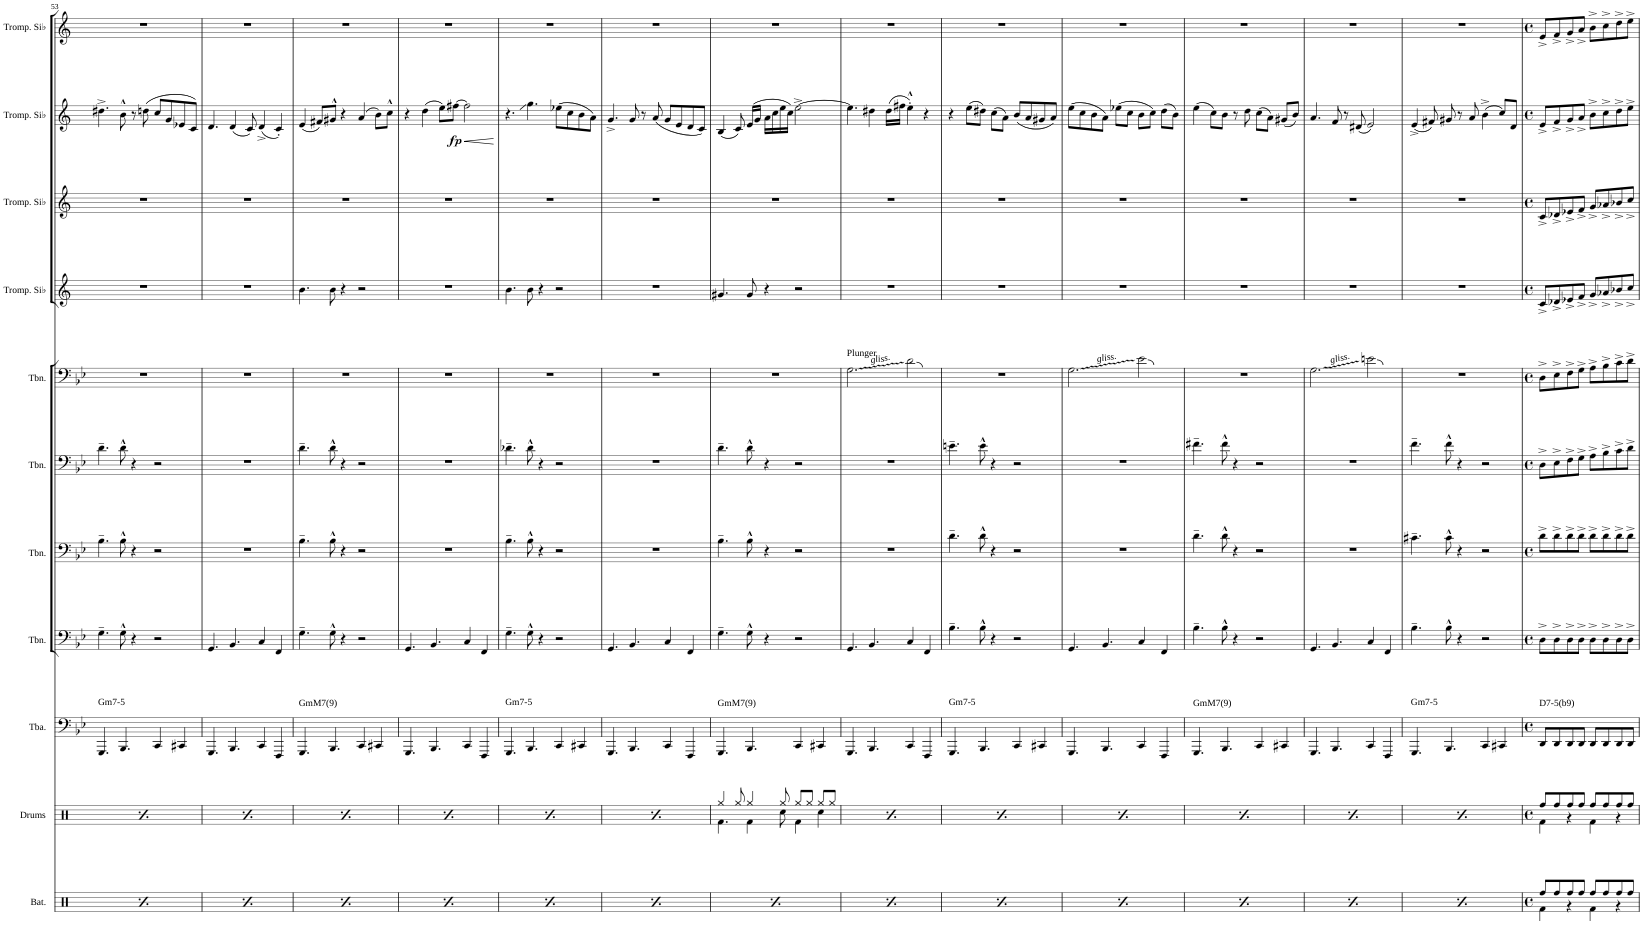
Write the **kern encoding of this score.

**kern	**kern	**kern	**kern	**kern	**kern	**kern	**kern	**kern	**kern	**dynam	**kern
*part11	*part10	*part9	*part8	*part7	*part6	*part5	*part4	*part3	*part2	*part2	*part1
*staff11	*staff10	*staff9	*staff8	*staff7	*staff6	*staff5	*staff4	*staff3	*staff2	*staff2	*staff1
*I"Batterie	*I"Drums	*I"Tuba	*I"Trombone	*I"Trombone	*I"Trombone	*I"Trombone	*I"Trompette en Sib	*I"Trompette en Sib	*I"Trompette en Sib	*	*I"Trompette en Sib
*I'Bat.	*I'Drums	*I'Tba.	*I'Tbn.	*I'Tbn.	*I'Tbn.	*I'Tbn.	*I'Tromp. Sib	*I'Tromp. Sib	*I'Tromp. Sib	*	*I'Tromp. Sib
!!LO:PB:g=z
*clefX	*clefX	*clefF4	*clefF4	*clefF4	*clefF4	*clefF4	*clefG2	*clefG2	*clefG2	*	*clefG2
*	*	*	*	*	*	*	*Trd1c2	*Trd1c2	*Trd1c2	*	*Trd1c2
*k[]	*k[]	*k[b-e-]	*k[b-e-]	*k[b-e-]	*k[b-e-]	*k[b-e-]	*k[]	*k[]	*k[]	*	*k[]
*M5/4	*M5/4	*M5/4	*M5/4	*M5/4	*M5/4	*M5/4	*M5/4	*M5/4	*M5/4	*	*M5/4
=53	=53	=53	=53	=53	=53	=53	=53	=53	=53	=53	=53
*^	*^	*	*	*	*	*	*	*	*	*	*
!	!	!	!	!LO:TX:a:t=Gm7-5	!	!	!	!	!	!	!	!	!
4Rgg/	4.Rf\	4Rgg/	4.Rf\	4.GGG/	4.G~\	4.B-~\	4.d~\	4%5r	4%5r	4%5r	4.dd#X^\	.	4%5r
8Rgg/	.	8Rgg/	.	.	.	.	.	.	.	.	.	.	.
4Rgg/	4Rf\	4Rgg/	4Rf\	4.BBB-/	8G^^\	8B-^^\	8d^^\	.	.	.	8b^^\	.	.
.	.	.	.	.	4r	4r	4r	.	.	.	8r	.	.
8Rgg/	8Rcc\	8Rgg/	8Rcc\	.	.	.	.	.	.	.	(8ddn\	.	.
8Rgg/L	4Rf\	8Rgg/L	4Rf\	4CC/	2r	2r	2r	.	.	.	8cc/L	.	.
8Rgg/J	.	8Rgg/J	.	.	.	.	.	.	.	.	8g/	.	.
8Rgg/L	4Rcc\	8Rgg/L	4Rcc\	4CC#X/	.	.	.	.	.	.	8e-X/	.	.
8Rgg/J	.	8Rgg/J	.	.	.	.	.	.	.	.	8c/J)	.	.
=54	=54	=54	=54	=54	=54	=54	=54	=54	=54	=54	=54	=54	=54
4Rgg/	4.Rf\	4Rgg/	4.Rf\	4.GGG/	4.GG/	4%5r	4%5r	4%5r	4%5r	4%5r	4.d/	.	4%5r
8Rgg/	.	8Rgg/	.	.	.	.	.	.	.	.	.	.	.
4Rgg/	4Rf\	4Rgg/	4Rf\	4.BBB-/	4.BB-/	.	.	.	.	.	(4d/	.	.
8Rgg/	8Rcc\	8Rgg/	8Rcc\	.	.	.	.	.	.	.	8c/)	.	.
8Rgg/L	4Rf\	8Rgg/L	4Rf\	4CC/	4C/	.	.	.	.	.	(4d^/	.	.
8Rgg/J	.	8Rgg/J	.	.	.	.	.	.	.	.	.	.	.
8Rgg/L	4Rcc\	8Rgg/L	4Rcc\	4FFF/	4FF/	.	.	.	.	.	4c'/)	.	.
8Rgg/J	.	8Rgg/J	.	.	.	.	.	.	.	.	.	.	.
=55	=55	=55	=55	=55	=55	=55	=55	=55	=55	=55	=55	=55	=55
!	!	!	!	!LO:TX:a:t=GmM7(9)	!	!	!	!	!	!	!	!	!
4Rgg/	4.Rf\	4Rgg/	4.Rf\	4.GGG/	4.G~\	4.B-~\	4.d~\	4%5r	4.b\	4%5r	(4e/	.	4%5r
8Rgg/	.	8Rgg/	.	.	.	.	.	.	.	.	8f#X/L)	.	.
4Rgg/	4Rf\	4Rgg/	4Rf\	4.BBB-/	8G^^\	8B-^^\	8d^^\	.	8b\	.	8g#X^^/J	.	.
.	.	.	.	.	4r	4r	4r	.	4r	.	4r	.	.
8Rgg/	8Rcc\	8Rgg/	8Rcc\	.	.	.	.	.	.	.	.	.	.
8Rgg/L	4Rf\	8Rgg/L	4Rf\	4CC/	2r	2r	2r	.	2r	.	(4a/	.	.
8Rgg/J	.	8Rgg/J	.	.	.	.	.	.	.	.	.	.	.
8Rgg/L	4Rcc\	8Rgg/L	4Rcc\	4CC#X/	.	.	.	.	.	.	8b\L)	.	.
8Rgg/J	.	8Rgg/J	.	.	.	.	.	.	.	.	8cc^^\J	.	.
=56	=56	=56	=56	=56	=56	=56	=56	=56	=56	=56	=56	=56	=56
4Rgg/	4.Rf\	4Rgg/	4.Rf\	4.GGG/	4.GG/	4%5r	4%5r	4%5r	4%5r	4%5r	4r	.	4%5r
8Rgg/	.	8Rgg/	.	.	.	.	.	.	.	.	(4dd\	.	.
4Rgg/	4Rf\	4Rgg/	4Rf\	4.BBB-/	4.BB-/	.	.	.	.	.	.	.	.
.	.	.	.	.	.	.	.	.	.	.	8ee\L)	.	.
!	!	!	!	!	!	!	!	!	!	!	!	!LO:DY:b	!
8Rgg/	8Rcc\	8Rgg/	8Rcc\	.	.	.	.	.	.	.	[8ff#X\J	fp	.
!	!	!	!	!	!	!	!	!	!	!	!	!LO:HP:b	!
8Rgg/L	4Rf\	8Rgg/L	4Rf\	4CC/	4C/	.	.	.	.	.	2ff#\]	<	.
8Rgg/J	.	8Rgg/J	.	.	.	.	.	.	.	.	.	.	.
8Rgg/L	4Rcc\	8Rgg/L	4Rcc\	4FFF/	4FF/	.	.	.	.	.	.	.	.
8Rgg/J	.	8Rgg/J	.	.	.	.	.	.	.	.	.	.	.
*v	*v	*	*	*	*	*	*	*	*	*	*	*	*
*	*v	*v	*	*	*	*	*	*	*	*	*	*
.	.	.	.	.	.	.	.	.	.	[	.
=57	=57	=57	=57	=57	=57	=57	=57	=57	=57	=57	=57
*^	*^	*	*	*	*	*	*	*	*	*	*
!	!	!	!	!LO:TX:a:t=Gm7-5	!	!	!	!	!	!	!	!	!
4Rgg/	4.Rf\	4Rgg/	4.Rf\	4.GGG/	4.G~\	4.B-~\	4.d-X~\	4%5r	4.b\	4%5r	4.r	.	4%5r
8Rgg/	.	8Rgg/	.	.	.	.	.	.	.	.	.	.	.
4Rgg/	4Rf\	4Rgg/	4Rf\	4.BBB-/	8G^^\	8B-^^\	8d-^^\	.	8b\	.	4.gg\	.	.
.	.	.	.	.	4r	4r	4r	.	4r	.	.	.	.
8Rgg/	8Rcc\	8Rgg/	8Rcc\	.	.	.	.	.	.	.	.	.	.
8Rgg/L	4Rf\	8Rgg/L	4Rf\	4CC/	2r	2r	2r	.	2r	.	(8ee-X\L	.	.
8Rgg/J	.	8Rgg/J	.	.	.	.	.	.	.	.	8cc\	.	.
8Rgg/L	4Rcc\	8Rgg/L	4Rcc\	4CC#X/	.	.	.	.	.	.	8b\	.	.
8Rgg/J	.	8Rgg/J	.	.	.	.	.	.	.	.	8a\J)	.	.
=58	=58	=58	=58	=58	=58	=58	=58	=58	=58	=58	=58	=58	=58
4Rgg/	4.Rf\	4Rgg/	4.Rf\	4.GGG/	4.GG/	4%5r	4%5r	4%5r	4%5r	4%5r	4.g^/	.	4%5r
8Rgg/	.	8Rgg/	.	.	.	.	.	.	.	.	.	.	.
4Rgg/	4Rf\	4Rgg/	4Rf\	4.BBB-/	4.BB-/	.	.	.	.	.	8g/	.	.
.	.	.	.	.	.	.	.	.	.	.	8r	.	.
8Rgg/	8Rcc\	8Rgg/	8Rcc\	.	.	.	.	.	.	.	(8a/	.	.
8Rgg/L	4Rf\	8Rgg/L	4Rf\	4CC/	4C/	.	.	.	.	.	8g/L	.	.
8Rgg/J	.	8Rgg/J	.	.	.	.	.	.	.	.	8e/	.	.
8Rgg/L	4Rcc\	8Rgg/L	4Rcc\	4FFF/	4FF/	.	.	.	.	.	8d/	.	.
8Rgg/J	.	8Rgg/J	.	.	.	.	.	.	.	.	8c/J)	.	.
=59	=59	=59	=59	=59	=59	=59	=59	=59	=59	=59	=59	=59	=59
!	!	!	!	!LO:TX:a:t=GmM7(9)	!	!	!	!	!	!	!	!	!
4Rgg/	4.Rf\	4Rgg/	4.Rf\	4.GGG/	4.G~\	4.B-~\	4.d~\	4%5r	4.g#X/	4%5r	(4B/	.	4%5r
8Rgg/	.	8Rgg/	.	.	.	.	.	.	.	.	8c/)	.	.
4Rgg/	4Rf\	4Rgg/	4Rf\	4.BBB-/	8G^^\	8B-^^\	8d^^\	.	8g#/	.	(16e/LL	.	.
.	.	.	.	.	.	.	.	.	.	.	16g/JJ	.	.
.	.	.	.	.	4r	4r	4r	.	4r	.	16a\LL	.	.
.	.	.	.	.	.	.	.	.	.	.	16cc\	.	.
8Rgg/	8Rcc\	8Rgg/	8Rcc\	.	.	.	.	.	.	.	16ee\	.	.
.	.	.	.	.	.	.	.	.	.	.	16cc\JJ)	.	.
8Rgg/L	4Rf\	8Rgg/L	4Rf\	4CC/	2r	2r	2r	.	2r	.	[2ee^\	.	.
8Rgg/J	.	8Rgg/J	.	.	.	.	.	.	.	.	.	.	.
8Rgg/L	4Rcc\	8Rgg/L	4Rcc\	4CC#X/	.	.	.	.	.	.	.	.	.
8Rgg/J	.	8Rgg/J	.	.	.	.	.	.	.	.	.	.	.
=60	=60	=60	=60	=60	=60	=60	=60	=60	=60	=60	=60	=60	=60
!	!	!	!	!	!	!	!	!LO:TX:a:t=Plunger	!	!	!	!	!
4Rgg/	4.Rf\	4Rgg/	4.Rf\	4.GGG/	4.GG/	4%5r	4%5r	2.G\	4%5r	4%5r	4.ee\]	.	4%5r
8Rgg/	.	8Rgg/	.	.	.	.	.	.	.	.	.	.	.
4Rgg/	4Rf\	4Rgg/	4Rf\	4.BBB-/	4.BB-/	.	.	.	.	.	4dd#X\	.	.
8Rgg/	8Rcc\	8Rgg/	8Rcc\	.	.	.	.	.	.	.	(16dd#\LL	.	.
.	.	.	.	.	.	.	.	.	.	.	16ff#X\JJ	.	.
8Rgg/L	4Rf\	8Rgg/L	4Rf\	4CC/	4C/	.	.	2d\	.	.	4ee'^^\)	.	.
8Rgg/J	.	8Rgg/J	.	.	.	.	.	.	.	.	.	.	.
8Rgg/L	4Rcc\	8Rgg/L	4Rcc\	4FFF/	4FF/	.	.	.	.	.	4r	.	.
8Rgg/J	.	8Rgg/J	.	.	.	.	.	.	.	.	.	.	.
=61	=61	=61	=61	=61	=61	=61	=61	=61	=61	=61	=61	=61	=61
!	!	!	!	!LO:TX:a:t=Gm7-5	!	!	!	!	!	!	!	!	!
4Rgg/	4.Rf\	4Rgg/	4.Rf\	4.GGG/	4.B-~\	4.d~\	4.en~\	4%5r	4%5r	4%5r	4r	.	4%5r
8Rgg/	.	8Rgg/	.	.	.	.	.	.	.	.	(8ee\L	.	.
4Rgg/	4Rf\	4Rgg/	4Rf\	4.BBB-/	8B-^^\	8d^^\	8e^^\	.	.	.	8dd#X\J)	.	.
.	.	.	.	.	4r	4r	4r	.	.	.	(8cc\L	.	.
8Rgg/	8Rcc\	8Rgg/	8Rcc\	.	.	.	.	.	.	.	8a\J)	.	.
8Rgg/L	4Rf\	8Rgg/L	4Rf\	4CC/	2r	2r	2r	.	.	.	(8b/L	.	.
8Rgg/J	.	8Rgg/J	.	.	.	.	.	.	.	.	8a/	.	.
8Rgg/L	4Rcc\	8Rgg/L	4Rcc\	4CC#X/	.	.	.	.	.	.	8g#X/	.	.
8Rgg/J	.	8Rgg/J	.	.	.	.	.	.	.	.	8a/J)	.	.
=62	=62	=62	=62	=62	=62	=62	=62	=62	=62	=62	=62	=62	=62
4Rgg/	4.Rf\	4Rgg/	4.Rf\	4.GGG/	4.GG/	4%5r	4%5r	2.G\	4%5r	4%5r	(8ee\L	.	4%5r
.	.	.	.	.	.	.	.	.	.	.	8cc\	.	.
8Rgg/	.	8Rgg/	.	.	.	.	.	.	.	.	8b\	.	.
4Rgg/	4Rf\	4Rgg/	4Rf\	4.BBB-/	4.BB-/	.	.	.	.	.	8a\J)	.	.
.	.	.	.	.	.	.	.	.	.	.	(8ee-X\L	.	.
8Rgg/	8Rcc\	8Rgg/	8Rcc\	.	.	.	.	.	.	.	8cc\J	.	.
8Rgg/L	4Rf\	8Rgg/L	4Rf\	4CC/	4C/	.	.	2e-\	.	.	8b\L	.	.
8Rgg/J	.	8Rgg/J	.	.	.	.	.	.	.	.	8cc\J)	.	.
8Rgg/L	4Rcc\	8Rgg/L	4Rcc\	4FFF/	4FF/	.	.	.	.	.	(8dd\L	.	.
8Rgg/J	.	8Rgg/J	.	.	.	.	.	.	.	.	8b\J)	.	.
=63	=63	=63	=63	=63	=63	=63	=63	=63	=63	=63	=63	=63	=63
!	!	!	!	!LO:TX:a:t=GmM7(9)	!	!	!	!	!	!	!	!	!
4Rgg/	4.Rf\	4Rgg/	4.Rf\	4.GGG/	4.B-~\	4.d~\	4.f#X~\	4%5r	4%5r	4%5r	(4ee\	.	4%5r
8Rgg/	.	8Rgg/	.	.	.	.	.	.	.	.	8cc\L)	.	.
4Rgg/	4Rf\	4Rgg/	4Rf\	4.BBB-/	8B-^^\	8d^^\	8f#^^\	.	.	.	8b\J	.	.
.	.	.	.	.	4r	4r	4r	.	.	.	8r	.	.
8Rgg/	8Rcc\	8Rgg/	8Rcc\	.	.	.	.	.	.	.	8dd\	.	.
8Rgg/L	4Rf\	8Rgg/L	4Rf\	4CC/	2r	2r	2r	.	.	.	(8cc\L	.	.
8Rgg/J	.	8Rgg/J	.	.	.	.	.	.	.	.	8a\J)	.	.
8Rgg/L	4Rcc\	8Rgg/L	4Rcc\	4CC#X/	.	.	.	.	.	.	(8g#X/L	.	.
8Rgg/J	.	8Rgg/J	.	.	.	.	.	.	.	.	8b/J)	.	.
=64	=64	=64	=64	=64	=64	=64	=64	=64	=64	=64	=64	=64	=64
4Rgg/	4.Rf\	4Rgg/	4.Rf\	4.GGG/	4.GG/	4%5r	4%5r	2.G\	4%5r	4%5r	4.a/	.	4%5r
8Rgg/	.	8Rgg/	.	.	.	.	.	.	.	.	.	.	.
4Rgg/	4Rf\	4Rgg/	4Rf\	4.BBB-/	4.BB-/	.	.	.	.	.	8f/	.	.
.	.	.	.	.	.	.	.	.	.	.	8r	.	.
8Rgg/	8Rcc\	8Rgg/	8Rcc\	.	.	.	.	.	.	.	(8d#X/	.	.
8Rgg/L	4Rf\	8Rgg/L	4Rf\	4CC/	4C/	.	.	2en\	.	.	2e/)	.	.
8Rgg/J	.	8Rgg/J	.	.	.	.	.	.	.	.	.	.	.
8Rgg/L	4Rcc\	8Rgg/L	4Rcc\	4FFF/	4FF/	.	.	.	.	.	.	.	.
8Rgg/J	.	8Rgg/J	.	.	.	.	.	.	.	.	.	.	.
=65	=65	=65	=65	=65	=65	=65	=65	=65	=65	=65	=65	=65	=65
!	!	!	!	!LO:TX:a:t=Gm7-5	!	!	!	!	!	!	!	!	!
4Rgg/	4.Rf\	4Rgg/	4.Rf\	4.GGG/	4.B-~\	4.c#X~\	4.f~\	4%5r	4%5r	4%5r	(4e^/	.	4%5r
8Rgg/	.	8Rgg/	.	.	.	.	.	.	.	.	8f#X/)	.	.
4Rgg/	4Rf\	4Rgg/	4Rf\	4.BBB-/	8B-^^\	8c#^^\	8f^^\	.	.	.	8g#X/	.	.
.	.	.	.	.	4r	4r	4r	.	.	.	8r	.	.
8Rgg/	8Rcc\	8Rgg/	8Rcc\	.	.	.	.	.	.	.	8a/	.	.
8Rgg/L	4Rf\	8Rgg/L	4Rf\	4CC/	2r	2r	2r	.	.	.	(4b^\	.	.
8Rgg/J	.	8Rgg/J	.	.	.	.	.	.	.	.	.	.	.
8Rgg/L	4Rcc\	8Rgg/L	4Rcc\	4CC#X/	.	.	.	.	.	.	8cc/L)	.	.
8Rgg/J	.	8Rgg/J	.	.	.	.	.	.	.	.	8d/J	.	.
=66	=66	=66	=66	=66	=66	=66	=66	=66	=66	=66	=66	=66	=66
*M4/4	*	*M4/4	*	*M4/4	*M4/4	*M4/4	*M4/4	*M4/4	*M4/4	*M4/4	*M4/4	*	*M4/4
*met(c)	*	*met(c)	*	*met(c)	*met(c)	*met(c)	*met(c)	*met(c)	*met(c)	*met(c)	*met(c)	*	*met(c)
!	!	!	!	!LO:TX:a:t=D7-5(b9)	!	!	!	!	!	!	!	!	!
8Rff/L	4Rf\	8Rff/L	4Rf\	8DD/L	8D^\L	8d^\L	8D^\L	8D^\L	8c^/L	8c^/L	8e^/L	.	8e^/L
8Rff/	.	8Rff/	.	8DD/	8D^\	8d^\	8E-^\	8E-^\	8d-X^/	8d-X^/	8f^/	.	8f^/
8Rff/	4r	8Rff/	4r	8DD/	8D^\	8d^\	8F^\	8F^\	8e-X^/	8e-X^/	8g^/	.	8g^/
8Rff/J	.	8Rff/J	.	8DD/J	8D^\J	8d^\J	8G^\J	8G^\J	8f^/J	8f^/J	8a^/J	.	8a^/J
8Rff/L	4Rf\	8Rff/L	4Rf\	8DD/L	8D^\L	8d^\L	8A^\L	8A^\L	8g^/L	8g^/L	8b^\L	.	8b^\L
8Rff/	.	8Rff/	.	8DD/	8D^\	8d^\	8B-^\	8B-^\	8a-X^/	8a-X^/	8cc^\	.	8cc^\
8Rff/	4r	8Rff/	4r	8DD/	8D^\	8d^\	8c^\	8c^\	8b-X^/	8b-X^/	8dd^\	.	8dd^\
8Rff/J	.	8Rff/J	.	8DD/J	8D^\J	8d^\J	8d^\J	8d^\J	8cc^/J	8cc^/J	8ee^\J	.	8ee^\J
*v	*v	*	*	*	*	*	*	*	*	*	*	*	*
*	*v	*v	*	*	*	*	*	*	*	*	*	*
=	=	=	=	=	=	=	=	=	=	=	=
*-	*-	*-	*-	*-	*-	*-	*-	*-	*-	*-	*-
